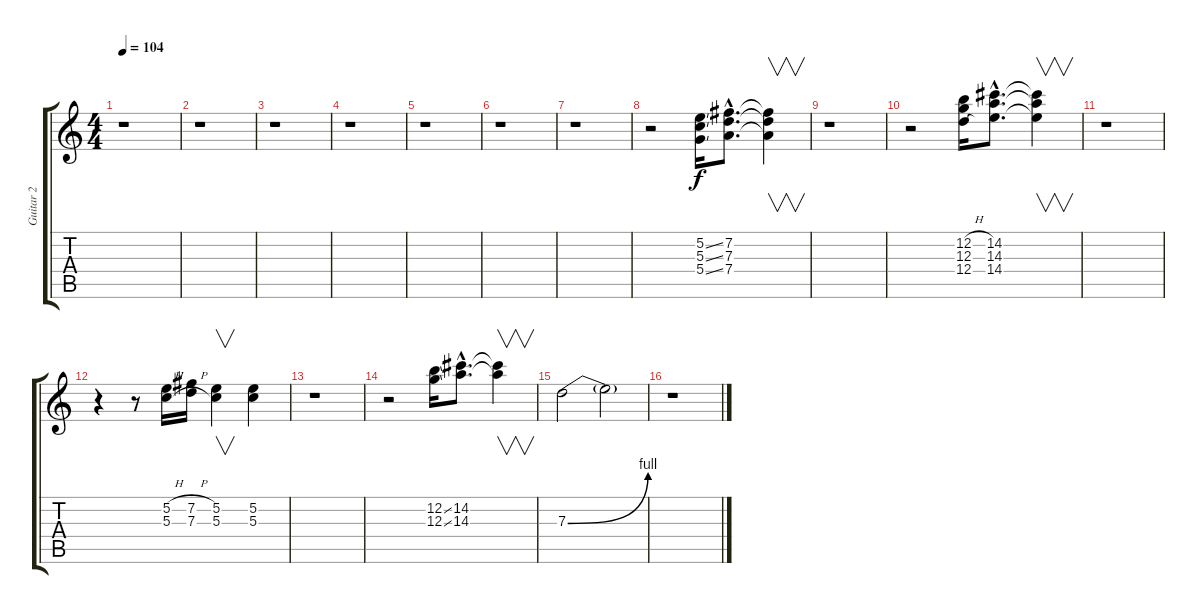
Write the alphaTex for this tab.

\track ("Guitar 2" "Guitar 2") {instrument distortionguitar}
\staff {score tabs}
\tuning (E4 B3 G3 D3 A2 E2) {hide}
\ts (4 4)
\tempo 104
\clef g2
\ks c
r.1{dy f} |
r.1 |
r.1 |
r.1 |
r.1 |
r.1 |
r.1 |
r.2 (5.2{ss} 5.3{ss} 5.4{ss}).16 (7.2{hac} 7.3{hac} 7.4{hac}).8{d} (7.2{t} 7.3{t} 7.4{t}).4{v} |
r.1 |
r.2 (12.2{h} 12.3{h} 12.4{h}).16 (14.2{hac} 14.3{hac} 14.4{hac}).8{d} (14.2{t} 14.3{t} 14.4{t}).4{v} |
r.1 |
r.4 r.8 (5.2{h} 5.3{h}).16 (7.2{h} 7.3{h}).16 (5.2 5.3).4{v} (5.2 5.3).4 |
r.1 |
r.2 (12.2{ss} 12.3{ss}).16 (14.2{hac} 14.3{hac}).8{d} (14.2{t} 14.3{t}).4{v} |
7.3{be (bend 0 0 60 4)}.2 7.3{t}.2 |
r.1
